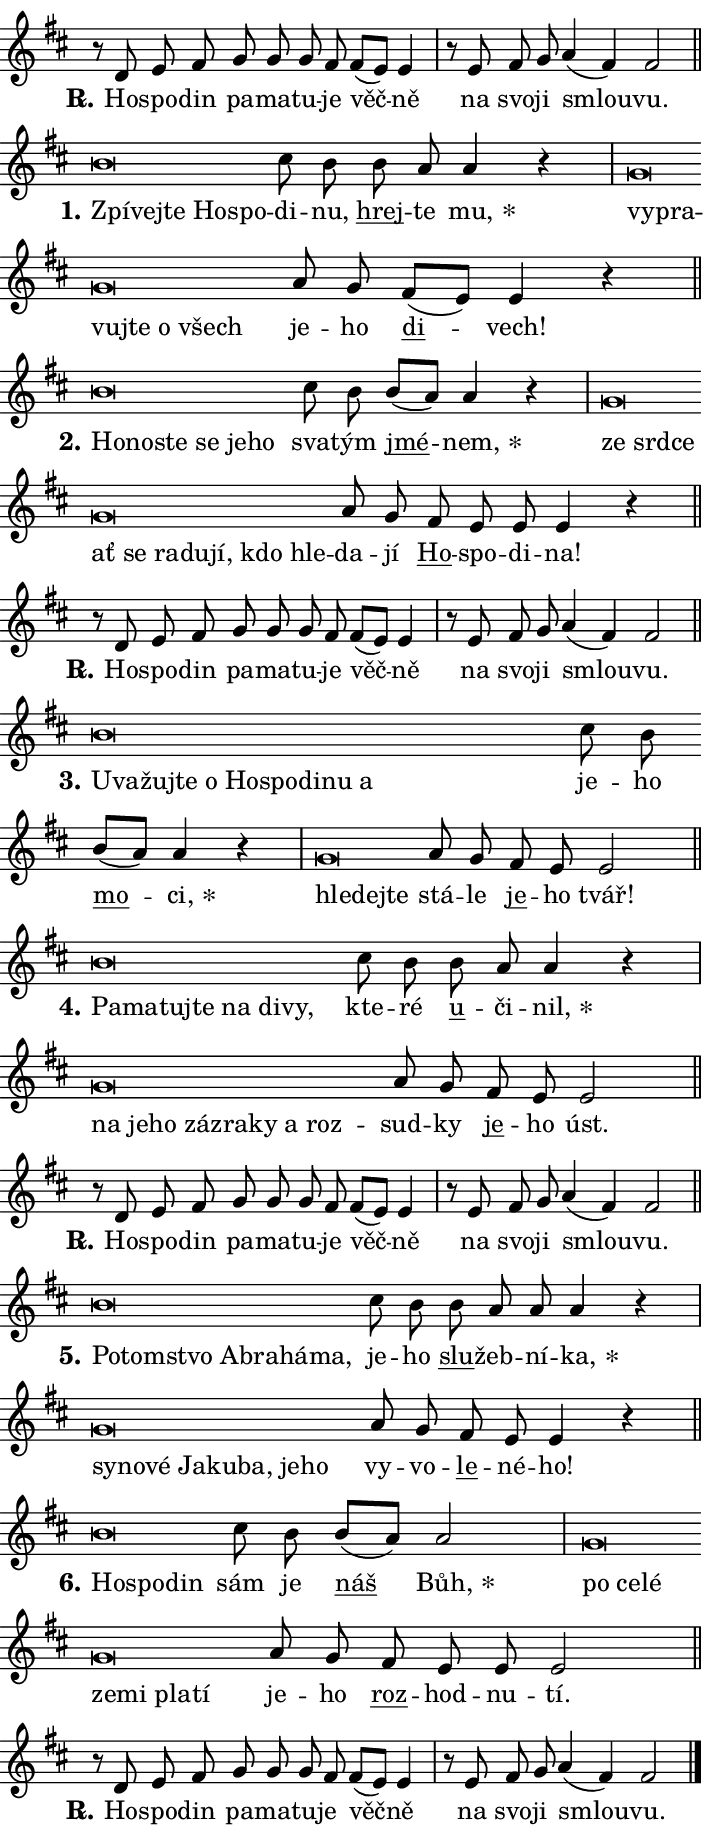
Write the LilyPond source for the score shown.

\version "2.24.0"
\header { tagline = "" }
\paper {
  indent = 0\cm
  top-margin = 0\cm
  right-margin = 0.13\cm % to fit lyric hyphens
  bottom-margin = 0\cm
  left-margin = 0\cm
  paper-width = 12\cm
  page-breaking = #ly:one-page-breaking
  system-system-spacing.basic-distance = #11
  score-system-spacing.basic-distance = #11
  ragged-last = ##f
}


%% Author: Thomas Morley
%% https://lists.gnu.org/archive/html/lilypond-user/2020-05/msg00002.html
#(define (line-position grob)
"Returns position of @var[grob} in current system:
   @code{'start}, if at first time-step
   @code{'end}, if at last time-step
   @code{'middle} otherwise
"
  (let* ((col (ly:item-get-column grob))
         (ln (ly:grob-object col 'left-neighbor))
         (rn (ly:grob-object col 'right-neighbor))
         (col-to-check-left (if (ly:grob? ln) ln col))
         (col-to-check-right (if (ly:grob? rn) rn col))
         (break-dir-left
           (and
             (ly:grob-property col-to-check-left 'non-musical #f)
             (ly:item-break-dir col-to-check-left)))
         (break-dir-right
           (and
             (ly:grob-property col-to-check-right 'non-musical #f)
             (ly:item-break-dir col-to-check-right))))
        (cond ((eqv? 1 break-dir-left) 'start)
              ((eqv? -1 break-dir-right) 'end)
              (else 'middle))))

#(define (tranparent-at-line-position vctor)
  (lambda (grob)
  "Relying on @code{line-position} select the relevant enry from @var{vctor}.
Used to determine transparency,"
    (case (line-position grob)
      ((end) (not (vector-ref vctor 0)))
      ((middle) (not (vector-ref vctor 1)))
      ((start) (not (vector-ref vctor 2))))))

noteHeadBreakVisibility =
#(define-music-function (break-visibility)(vector?)
"Makes @code{NoteHead}s transparent relying on @var{break-visibility}"
#{
  \override NoteHead.transparent =
    #(tranparent-at-line-position break-visibility)
#})

#(define delete-ledgers-for-transparent-note-heads
  (lambda (grob)
    "Reads whether a @code{NoteHead} is transparent.
If so this @code{NoteHead} is removed from @code{'note-heads} from
@var{grob}, which is supposed to be @code{LedgerLineSpanner}.
As a result ledgers are not printed for this @code{NoteHead}"
    (let* ((nhds-array (ly:grob-object grob 'note-heads))
           (nhds-list
             (if (ly:grob-array? nhds-array)
                 (ly:grob-array->list nhds-array)
                 '()))
           ;; Relies on the transparent-property being done before
           ;; Staff.LedgerLineSpanner.after-line-breaking is executed.
           ;; This is fragile ...
           (to-keep
             (remove
               (lambda (nhd)
                 (ly:grob-property nhd 'transparent #f))
               nhds-list)))
      ;; TODO find a better method to iterate over grob-arrays, similiar
      ;; to filter/remove etc for lists
      ;; For now rebuilt from scratch
      (set! (ly:grob-object grob 'note-heads)  '())
      (for-each
        (lambda (nhd)
          (ly:pointer-group-interface::add-grob grob 'note-heads nhd))
        to-keep))))

squashNotes = {
  \override NoteHead.X-extent = #'(-0.2 . 0.2)
  \override NoteHead.Y-extent = #'(-0.75 . 0)
  \override NoteHead.stencil =
    #(lambda (grob)
       (let ((pos (ly:grob-property grob 'staff-position)))
         (begin
           (if (< pos -7) (display "ERROR: Lower brevis then expected\n") (display ""))
           (if (<= pos -6) ly:text-interface::print ly:note-head::print))))
}
unSquashNotes = {
  \revert NoteHead.X-extent
  \revert NoteHead.Y-extent
  \revert NoteHead.stencil
}

hideNotes = \noteHeadBreakVisibility #begin-of-line-visible
unHideNotes = \noteHeadBreakVisibility #all-visible

% work-around for resetting accidentals
% https://lilypond.org/doc/v2.23/Documentation/notation/displaying-rhythms#unmetered-music
cadenzaMeasure = {
  \cadenzaOff
  \partial 1024 s1024
  \cadenzaOn
}

#(define-markup-command (accent layout props text) (markup?)
  "Underline accented syllable"
  (interpret-markup layout props
    #{\markup \override #'(offset . 4.3) \underline { #text }#}))

responsum = \markup \concat {
  "R" \hspace #-1.05 \path #0.1 #'((moveto 0 0.07) (lineto 0.9 0.8)) \hspace #0.05 "."
}

spaceSize = #0.6828661417322834 % exact space size for TeX Gyre Schola

\layout {
  \context {
    \Staff
    \remove "Time_signature_engraver"
    \override LedgerLineSpanner.after-line-breaking = #delete-ledgers-for-transparent-note-heads
  }
  \context {
    \Lyrics {
      \override LyricSpace.minimum-distance = \spaceSize
      \override LyricText.font-name = #"TeX Gyre Schola"
      \override LyricText.font-size = 1
      \override StanzaNumber.font-name = #"TeX Gyre Schola Bold"
      \override StanzaNumber.font-size = 1
    }
  }
  \context {
    \Score 
    \override NoteHead.text =
      #(lambda (grob) 
        (let ((pos (ly:grob-property grob 'staff-position)))
          #{\markup {
            \combine
              \halign #-0.55 \raise #(if (= pos -6) 0 0.5) \override #'(thickness . 2) \draw-line #'(3.2 . 0)
              \musicglyph "noteheads.sM1"
          }#}))
  }
}

% magnetic-lyrics.ily
%
%   written by
%     Jean Abou Samra <jean@abou-samra.fr>
%     Werner Lemberg <wl@gnu.org>
%
%   adapted by
%     Jiri Hon <jiri.hon@gmail.com>
%
% Version 2022-Apr-15

% https://www.mail-archive.com/lilypond-user@gnu.org/msg149350.html

#(define (Left_hyphen_pointer_engraver context)
   "Collect syllable-hyphen-syllable occurrences in lyrics and store
them in properties.  This engraver only looks to the left.  For
example, if the lyrics input is @code{foo -- bar}, it does the
following.

@itemize @bullet
@item
Set the @code{text} property of the @code{LyricHyphen} grob between
@q{foo} and @q{bar} to @code{foo}.

@item
Set the @code{left-hyphen} property of the @code{LyricText} grob with
text @q{foo} to the @code{LyricHyphen} grob between @q{foo} and
@q{bar}.
@end itemize

Use this auxiliary engraver in combination with the
@code{lyric-@/text::@/apply-@/magnetic-@/offset!} hook."
   (let ((hyphen #f)
         (text #f))
     (make-engraver
      (acknowledgers
       ((lyric-syllable-interface engraver grob source-engraver)
        (set! text grob)))
      (end-acknowledgers
       ((lyric-hyphen-interface engraver grob source-engraver)
        ;(when (not (grob::has-interface grob 'lyric-space-interface))
          (set! hyphen grob)));)
      ((stop-translation-timestep engraver)
       (when (and text hyphen)
         (ly:grob-set-object! text 'left-hyphen hyphen))
       (set! text #f)
       (set! hyphen #f)))))

#(define (lyric-text::apply-magnetic-offset! grob)
   "If the space between two syllables is less than the value in
property @code{LyricText@/.details@/.squash-threshold}, move the right
syllable to the left so that it gets concatenated with the left
syllable.

Use this function as a hook for
@code{LyricText@/.after-@/line-@/breaking} if the
@code{Left_@/hyphen_@/pointer_@/engraver} is active."
   (let ((hyphen (ly:grob-object grob 'left-hyphen #f)))
     (when hyphen
       (let ((left-text (ly:spanner-bound hyphen LEFT)))
         (when (grob::has-interface left-text 'lyric-syllable-interface)
           (let* ((common (ly:grob-common-refpoint grob left-text X))
                  (this-x-ext (ly:grob-extent grob common X))
                  (left-x-ext
                   (begin
                     ;; Trigger magnetism for left-text.
                     (ly:grob-property left-text 'after-line-breaking)
                     (ly:grob-extent left-text common X)))
                  ;; `delta` is the gap width between two syllables.
                  (delta (- (interval-start this-x-ext)
                            (interval-end left-x-ext)))
                  (details (ly:grob-property grob 'details))
                  (threshold (assoc-get 'squash-threshold details 0.2)))
             (when (< delta threshold)
               (let* (;; We have to manipulate the input text so that
                      ;; ligatures crossing syllable boundaries are not
                      ;; disabled.  For languages based on the Latin
                      ;; script this is essentially a beautification.
                      ;; However, for non-Western scripts it can be a
                      ;; necessity.
                      (lt (ly:grob-property left-text 'text))
                      (rt (ly:grob-property grob 'text))
                      (is-space (grob::has-interface hyphen 'lyric-space-interface))
                      (space (if is-space " " ""))
                      (extra-delta (if is-space spaceSize 0))
                      ;; Append new syllable.
                      (ltrt-space (if (and (string? lt) (string? rt))
                                (string-append lt space rt)
                                (make-concat-markup (list lt space rt))))
                      ;; Right-align `ltrt` to the right side.
                      (ltrt-space-markup (grob-interpret-markup
                               grob
                               (make-translate-markup
                                (cons (interval-length this-x-ext) 0)
                                (make-right-align-markup ltrt-space)))))
                 (begin
                   ;; Don't print `left-text`.
                   (ly:grob-set-property! left-text 'stencil #f)
                   ;; Set text and stencil (which holds all collected
                   ;; syllables so far) and shift it to the left.
                   (ly:grob-set-property! grob 'text ltrt-space)
                   (ly:grob-set-property! grob 'stencil ltrt-space-markup)
                   (ly:grob-translate-axis! grob (- (- delta extra-delta)) X))))))))))


#(define (lyric-hyphen::displace-bounds-first grob)
   ;; Make very sure this callback isn't triggered too early.
   (let ((left (ly:spanner-bound grob LEFT))
         (right (ly:spanner-bound grob RIGHT)))
     (ly:grob-property left 'after-line-breaking)
     (ly:grob-property right 'after-line-breaking)
     (ly:lyric-hyphen::print grob)))

squashThreshold = #0.4

\layout {
  \context {
    \Lyrics
    \consists #Left_hyphen_pointer_engraver
    \override LyricText.after-line-breaking =
      #lyric-text::apply-magnetic-offset!
    \override LyricHyphen.stencil = #lyric-hyphen::displace-bounds-first
    \override LyricText.details.squash-threshold = \squashThreshold
    \override LyricHyphen.minimum-distance = 0
    \override LyricHyphen.minimum-length = \squashThreshold
  }
}

squashText = \override LyricText.details.squash-threshold = 9999
unSquashText = \override LyricText.details.squash-threshold = \squashThreshold

leftText = \override LyricText.self-alignment-X = #LEFT
unLeftText = \revert LyricText.self-alignment-X

starOffset = #(lambda (grob) 
                (let ((x_offset (ly:self-alignment-interface::aligned-on-x-parent grob)))
                  (if (= x_offset 0) 0 (+ x_offset 1.2))))

star = #(define-music-function (syllable)(string?)
"Append star separator at the end of a syllable"
#{
  \once \override LyricText.X-offset = #starOffset
  \lyricmode { \markup {
    #syllable
    \override #'((font-name . "TeX Gyre Schola Bold")) \hspace #0.2 \lower #0.65 \larger "*"
  } }
#})

starAccent = #(define-music-function (syllable)(string?)
"Append star separator at the end of a syllable and make accent"
#{
  \once \override LyricText.X-offset = #starOffset
  \lyricmode { \markup {
    \accent #syllable
    \override #'((font-name . "TeX Gyre Schola Bold")) \hspace #0.2 \lower #0.65 \larger "*"
  } }
#})

breath = #(define-music-function (syllable)(string?)
"Append breathing indicator at the end of a syllable"
#{
  \lyricmode { \markup { #syllable "+" } }
#})

optionalBreath = #(define-music-function (syllable)(string?)
"Append optional breathing indicator at the end of a syllable"
#{
  \lyricmode { \markup { #syllable "(+)" } }
#})


\score {
    <<
        \new Voice = "melody" { \cadenzaOn \key d \major \relative { r8 d' e fis g g g fis \bar "" fis[( e)] e4 \cadenzaMeasure \bar "|" r8 e fis g \bar "" a4( fis) fis2 \cadenzaMeasure \bar "||" \break } }
        \new Lyrics \lyricsto "melody" { \lyricmode { \set stanza = \responsum
Ho -- spo -- din pa -- ma -- tu -- je věč -- ně na svo -- ji smlou -- vu. } }
    >>
    \layout {}
}

\score {
    <<
        \new Voice = "melody" { \cadenzaOn \key d \major \relative { \squashNotes b'\breve*1/16 \hideNotes \breve*1/16 \bar "" \breve*1/16 \bar "" \breve*1/16 \breve*1/16 \bar "" \unHideNotes \unSquashNotes cis8 b \bar "" b a a4 r \cadenzaMeasure \bar "|" \squashNotes g\breve*1/16 \hideNotes \breve*1/16 \bar "" \breve*1/16 \bar "" \breve*1/16 \bar "" \breve*1/16 \breve*1/16 \bar "" \unHideNotes \unSquashNotes a8 g \bar "" fis[( e)] e4 r \cadenzaMeasure \bar "||" \break } }
        \new Lyrics \lyricsto "melody" { \lyricmode { \set stanza = "1."
\leftText Zpí -- \squashText vej -- te Ho -- spo -- \unLeftText \unSquashText di -- nu, \markup \accent hrej -- te \star mu, \leftText vy -- \squashText pra -- vuj -- te o všech \unLeftText \unSquashText je -- ho \markup \accent di -- vech! } }
    >>
    \layout {}
}

\score {
    <<
        \new Voice = "melody" { \cadenzaOn \key d \major \relative { \squashNotes b'\breve*1/16 \hideNotes \breve*1/16 \bar "" \breve*1/16 \bar "" \breve*1/16 \bar "" \breve*1/16 \breve*1/16 \bar "" \unHideNotes \unSquashNotes cis8 b \bar "" b[( a)] a4 r \cadenzaMeasure \bar "|" \squashNotes g\breve*1/16 \hideNotes \breve*1/16 \bar "" \breve*1/16 \bar "" \breve*1/16 \bar "" \breve*1/16 \bar "" \breve*1/16 \bar "" \breve*1/16 \bar "" \breve*1/16 \bar "" \breve*1/16 \breve*1/16 \bar "" \unHideNotes \unSquashNotes a8 g \bar "" fis e e e4 r \cadenzaMeasure \bar "||" \break } }
        \new Lyrics \lyricsto "melody" { \lyricmode { \set stanza = "2."
\leftText Ho -- \squashText no -- ste se je -- ho \unLeftText \unSquashText sva -- tým \markup \accent jmé -- \star nem, \leftText ze \squashText srd -- ce ať se ra -- du -- jí, kdo hle -- \unLeftText \unSquashText da -- jí \markup \accent Ho -- spo -- di -- na! } }
    >>
    \layout {}
}

\score {
    <<
        \new Voice = "melody" { \cadenzaOn \key d \major \relative { r8 d' e fis g g g fis \bar "" fis[( e)] e4 \cadenzaMeasure \bar "|" r8 e fis g \bar "" a4( fis) fis2 \cadenzaMeasure \bar "||" \break } }
        \new Lyrics \lyricsto "melody" { \lyricmode { \set stanza = \responsum
Ho -- spo -- din pa -- ma -- tu -- je věč -- ně na svo -- ji smlou -- vu. } }
    >>
    \layout {}
}

\score {
    <<
        \new Voice = "melody" { \cadenzaOn \key d \major \relative { \squashNotes b'\breve*1/16 \hideNotes \breve*1/16 \bar "" \breve*1/16 \bar "" \breve*1/16 \bar "" \breve*1/16 \bar "" \breve*1/16 \bar "" \breve*1/16 \bar "" \breve*1/16 \bar "" \breve*1/16 \breve*1/16 \bar "" \unHideNotes \unSquashNotes cis8 b \bar "" b[( a)] a4 r \cadenzaMeasure \bar "|" \squashNotes g\breve*1/16 \hideNotes \breve*1/16 \breve*1/16 \bar "" \unHideNotes \unSquashNotes a8 g \bar "" fis e e2 \cadenzaMeasure \bar "||" \break } }
        \new Lyrics \lyricsto "melody" { \lyricmode { \set stanza = "3."
\leftText U -- \squashText va -- žuj -- te o Ho -- spo -- di -- nu a \unLeftText \unSquashText je -- ho \markup \accent mo -- \star ci, \leftText hle -- \squashText dej -- te \unLeftText \unSquashText stá -- le \markup \accent je -- ho tvář! } }
    >>
    \layout {}
}

\score {
    <<
        \new Voice = "melody" { \cadenzaOn \key d \major \relative { \squashNotes b'\breve*1/16 \hideNotes \breve*1/16 \bar "" \breve*1/16 \bar "" \breve*1/16 \bar "" \breve*1/16 \bar "" \breve*1/16 \breve*1/16 \bar "" \unHideNotes \unSquashNotes cis8 b \bar "" b a a4 r \cadenzaMeasure \bar "|" \squashNotes g\breve*1/16 \hideNotes \breve*1/16 \bar "" \breve*1/16 \bar "" \breve*1/16 \bar "" \breve*1/16 \bar "" \breve*1/16 \bar "" \breve*1/16 \breve*1/16 \bar "" \unHideNotes \unSquashNotes a8 g \bar "" fis e e2 \cadenzaMeasure \bar "||" \break } }
        \new Lyrics \lyricsto "melody" { \lyricmode { \set stanza = "4."
\leftText Pa -- \squashText ma -- tuj -- te na di -- vy, \unLeftText \unSquashText kte -- ré \markup \accent u -- či -- \star nil, \leftText na \squashText je -- ho zá -- zra -- ky a roz -- \unLeftText \unSquashText sud -- ky \markup \accent je -- ho úst. } }
    >>
    \layout {}
}

\score {
    <<
        \new Voice = "melody" { \cadenzaOn \key d \major \relative { r8 d' e fis g g g fis \bar "" fis[( e)] e4 \cadenzaMeasure \bar "|" r8 e fis g \bar "" a4( fis) fis2 \cadenzaMeasure \bar "||" \break } }
        \new Lyrics \lyricsto "melody" { \lyricmode { \set stanza = \responsum
Ho -- spo -- din pa -- ma -- tu -- je věč -- ně na svo -- ji smlou -- vu. } }
    >>
    \layout {}
}

\score {
    <<
        \new Voice = "melody" { \cadenzaOn \key d \major \relative { \squashNotes b'\breve*1/16 \hideNotes \breve*1/16 \bar "" \breve*1/16 \bar "" \breve*1/16 \bar "" \breve*1/16 \bar "" \breve*1/16 \breve*1/16 \bar "" \unHideNotes \unSquashNotes cis8 b \bar "" b a a a4 r \cadenzaMeasure \bar "|" \squashNotes g\breve*1/16 \hideNotes \breve*1/16 \bar "" \breve*1/16 \bar "" \breve*1/16 \bar "" \breve*1/16 \bar "" \breve*1/16 \bar "" \breve*1/16 \breve*1/16 \bar "" \unHideNotes \unSquashNotes a8 g \bar "" fis e e4 r \cadenzaMeasure \bar "||" \break } }
        \new Lyrics \lyricsto "melody" { \lyricmode { \set stanza = "5."
\leftText Po -- \squashText tom -- stvo Ab -- ra -- há -- ma, \unLeftText \unSquashText je -- ho \markup \accent slu -- žeb -- ní -- \star ka, \leftText sy -- \squashText no -- vé Ja -- ku -- ba, je -- ho \unLeftText \unSquashText vy -- vo -- \markup \accent le -- né -- ho! } }
    >>
    \layout {}
}

\score {
    <<
        \new Voice = "melody" { \cadenzaOn \key d \major \relative { \squashNotes b'\breve*1/16 \hideNotes \breve*1/16 \breve*1/16 \bar "" \unHideNotes \unSquashNotes cis8 b \bar "" b[( a)] a2 \cadenzaMeasure \bar "|" \squashNotes g\breve*1/16 \hideNotes \breve*1/16 \bar "" \breve*1/16 \bar "" \breve*1/16 \bar "" \breve*1/16 \bar "" \breve*1/16 \breve*1/16 \bar "" \unHideNotes \unSquashNotes a8 g \bar "" fis e e e2 \cadenzaMeasure \bar "||" \break } }
        \new Lyrics \lyricsto "melody" { \lyricmode { \set stanza = "6."
\leftText Ho -- \squashText spo -- din \unLeftText \unSquashText sám je \markup \accent náš \star Bůh, \leftText po \squashText ce -- lé ze -- mi pla -- tí \unLeftText \unSquashText je -- ho \markup \accent roz -- hod -- nu -- tí. } }
    >>
    \layout {}
}

\score {
    <<
        \new Voice = "melody" { \cadenzaOn \key d \major \relative { r8 d' e fis g g g fis \bar "" fis[( e)] e4 \cadenzaMeasure \bar "|" r8 e fis g \bar "" a4( fis) fis2 \cadenzaMeasure \bar "||" \break } \bar "|." }
        \new Lyrics \lyricsto "melody" { \lyricmode { \set stanza = \responsum
Ho -- spo -- din pa -- ma -- tu -- je věč -- ně na svo -- ji smlou -- vu. } }
    >>
    \layout {}
}
